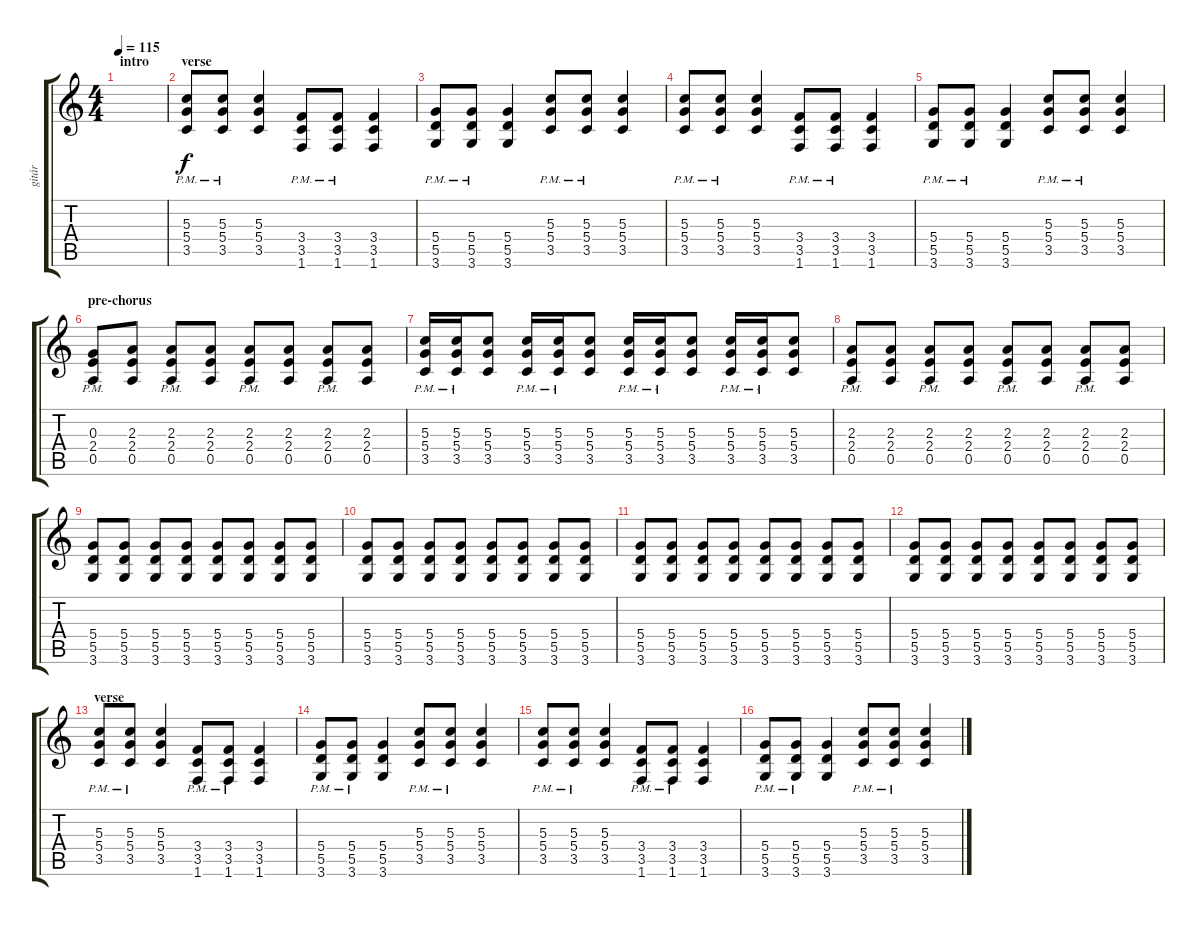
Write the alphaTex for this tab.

\track ("gitár" "gitár") {instrument distortionguitar}
\staff {score tabs}
\tuning (E4 B3 G3 D3 A2 E2) {hide}
\ts (4 4)
\section ("" "intro")
\tempo 115
\clef g2
\ks c
|
\section ("" "verse")
(5.3{pm} 5.4{pm} 3.5{pm}).8 (5.3{pm} 5.4{pm} 3.5{pm}).8 (5.3 5.4 3.5).4 (3.4{pm} 3.5{pm} 1.6{pm}).8 (3.4{pm} 3.5{pm} 1.6{pm}).8 (3.4 3.5 1.6).4 |
(5.4{pm} 5.5{pm} 3.6{pm}).8 (5.4{pm} 5.5{pm} 3.6{pm}).8 (5.4 5.5 3.6).4 (5.3{pm} 5.4{pm} 3.5{pm}).8 (5.3{pm} 5.4{pm} 3.5{pm}).8 (5.3 5.4 3.5).4 |
(5.3{pm} 5.4{pm} 3.5{pm}).8 (5.3{pm} 5.4{pm} 3.5{pm}).8 (5.3 5.4 3.5).4 (3.4{pm} 3.5{pm} 1.6{pm}).8 (3.4{pm} 3.5{pm} 1.6{pm}).8 (3.4 3.5 1.6).4 |
(5.4{pm} 5.5{pm} 3.6{pm}).8 (5.4{pm} 5.5{pm} 3.6{pm}).8 (5.4 5.5 3.6).4 (5.3{pm} 5.4{pm} 3.5{pm}).8 (5.3{pm} 5.4{pm} 3.5{pm}).8 (5.3 5.4 3.5).4 |
\section ("" "pre-chorus")
(0.3{pm} 2.4{pm} 0.5{pm}).8 (2.3 2.4 0.5).8 (2.3{pm} 2.4{pm} 0.5{pm}).8 (2.3 2.4 0.5).8 (2.3{pm} 2.4{pm} 0.5{pm}).8 (2.3 2.4 0.5).8 (2.3{pm} 2.4{pm} 0.5{pm}).8 (2.3 2.4 0.5).8 |
(5.3{pm} 5.4{pm} 3.5{pm}).16 (5.3{pm} 5.4{pm} 3.5{pm}).16 (5.3 5.4 3.5).8 (5.3{pm} 5.4{pm} 3.5{pm}).16 (5.3{pm} 5.4{pm} 3.5{pm}).16 (5.3 5.4 3.5).8 (5.3{pm} 5.4{pm} 3.5{pm}).16 (5.3{pm} 5.4{pm} 3.5{pm}).16 (5.3 5.4 3.5).8 (5.3{pm} 5.4{pm} 3.5{pm}).16 (5.3{pm} 5.4{pm} 3.5{pm}).16 (5.3 5.4 3.5).8 |
(2.3{pm} 2.4{pm} 0.5{pm}).8 (2.3 2.4 0.5).8 (2.3{pm} 2.4{pm} 0.5{pm}).8 (2.3 2.4 0.5).8 (2.3{pm} 2.4{pm} 0.5{pm}).8 (2.3 2.4 0.5).8 (2.3{pm} 2.4{pm} 0.5{pm}).8 (2.3 2.4 0.5).8 |
(5.4 5.5 3.6).8 (5.4 5.5 3.6).8 (5.4 5.5 3.6).8 (5.4 5.5 3.6).8 (5.4 5.5 3.6).8 (5.4 5.5 3.6).8 (5.4 5.5 3.6).8 (5.4 5.5 3.6).8 |
(5.4 5.5 3.6).8 (5.4 5.5 3.6).8 (5.4 5.5 3.6).8 (5.4 5.5 3.6).8 (5.4 5.5 3.6).8 (5.4 5.5 3.6).8 (5.4 5.5 3.6).8 (5.4 5.5 3.6).8 |
(5.4 5.5 3.6).8 (5.4 5.5 3.6).8 (5.4 5.5 3.6).8 (5.4 5.5 3.6).8 (5.4 5.5 3.6).8 (5.4 5.5 3.6).8 (5.4 5.5 3.6).8 (5.4 5.5 3.6).8 |
(5.4 5.5 3.6).8 (5.4 5.5 3.6).8 (5.4 5.5 3.6).8 (5.4 5.5 3.6).8 (5.4 5.5 3.6).8 (5.4 5.5 3.6).8 (5.4 5.5 3.6).8 (5.4 5.5 3.6).8 |
\section ("" "verse")
(5.3{pm} 5.4{pm} 3.5{pm}).8 (5.3{pm} 5.4{pm} 3.5{pm}).8 (5.3 5.4 3.5).4 (3.4{pm} 3.5{pm} 1.6{pm}).8 (3.4{pm} 3.5{pm} 1.6{pm}).8 (3.4 3.5 1.6).4 |
(5.4{pm} 5.5{pm} 3.6{pm}).8 (5.4{pm} 5.5{pm} 3.6{pm}).8 (5.4 5.5 3.6).4 (5.3{pm} 5.4{pm} 3.5{pm}).8 (5.3{pm} 5.4{pm} 3.5{pm}).8 (5.3 5.4 3.5).4 |
(5.3{pm} 5.4{pm} 3.5{pm}).8 (5.3{pm} 5.4{pm} 3.5{pm}).8 (5.3 5.4 3.5).4 (3.4{pm} 3.5{pm} 1.6{pm}).8 (3.4{pm} 3.5{pm} 1.6{pm}).8 (3.4 3.5 1.6).4 |
(5.4{pm} 5.5{pm} 3.6{pm}).8 (5.4{pm} 5.5{pm} 3.6{pm}).8 (5.4 5.5 3.6).4 (5.3{pm} 5.4{pm} 3.5{pm}).8 (5.3{pm} 5.4{pm} 3.5{pm}).8 (5.3 5.4 3.5).4
